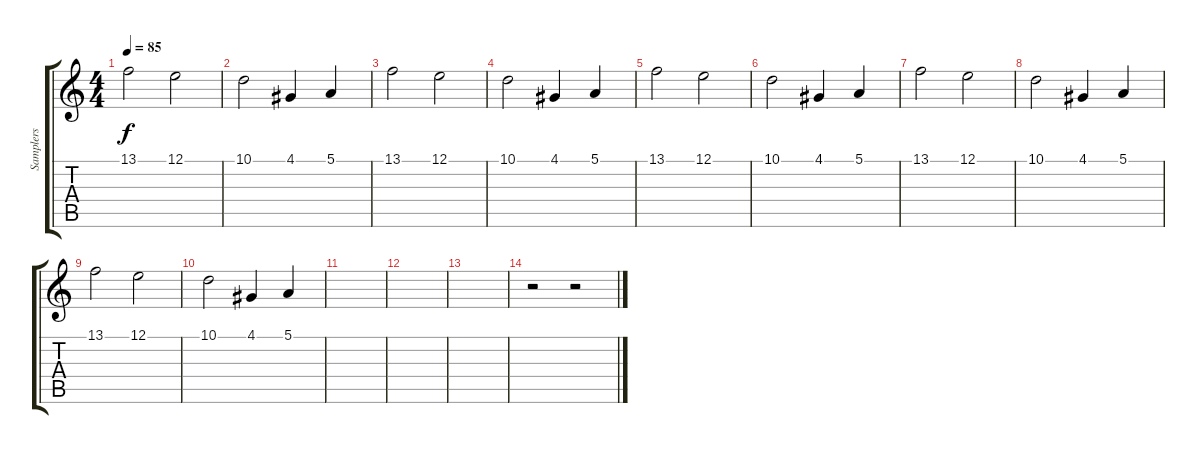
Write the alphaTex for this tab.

\track ("Samplers" "Samplers") {instrument synthstrings2}
\staff {score tabs}
\tuning (E4 B3 G3 D3 A2 E2) {hide}
\ts (4 4)
\tempo 85
\clef g2
\ks c
13.1.2{dy f instrument synthstrings2} 12.1.2 |
10.1.2 4.1.4 5.1.4 |
13.1.2 12.1.2 |
10.1.2 4.1.4 5.1.4 |
13.1.2 12.1.2 |
10.1.2 4.1.4 5.1.4 |
13.1.2 12.1.2 |
10.1.2 4.1.4 5.1.4 |
13.1.2 12.1.2 |
10.1.2 4.1.4 5.1.4 |
|
|
|
r.2{volume 0} r.2{volume 14}
